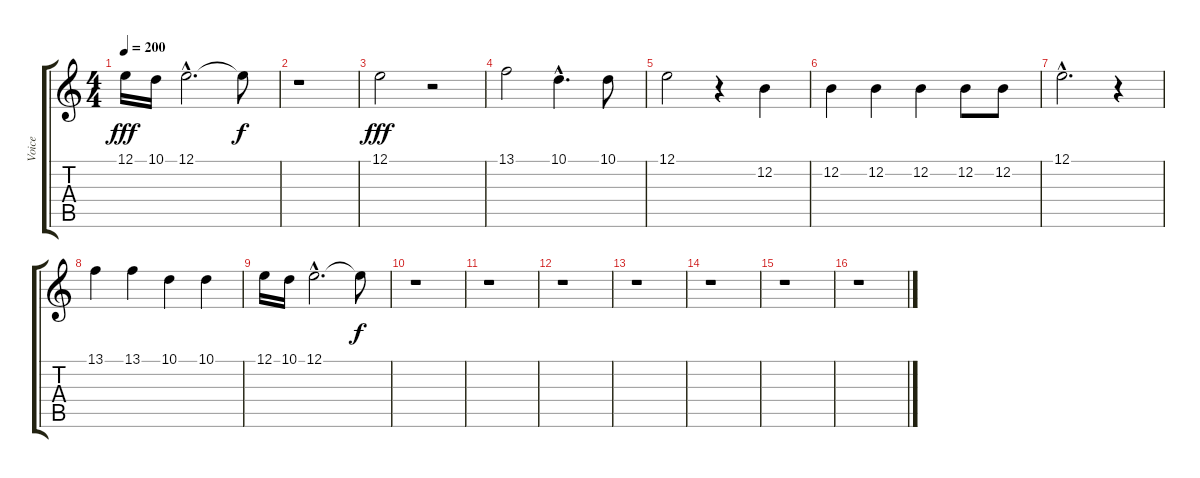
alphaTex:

\track ("Voice" "Voice") {instrument lead2sawtooth}
\staff {score tabs}
\tuning (E4 B3 G3 D3 A2 E2) {hide}
\ts (4 4)
\tempo 200
\clef g2
\ks c
12.1.16{dy fff} 10.1.16 12.1{hac}.2{d} 12.1{t}.8{dy f} |
r.1 |
12.1.2{dy fff} r.2 |
13.1.2 10.1{hac}.4{d} 10.1.8 |
12.1.2 r.4 12.2.4 |
12.2.4 12.2.4 12.2.4 12.2.8 12.2.8 |
12.1{hac}.2{d} r.4 |
13.1.4 13.1.4 10.1.4 10.1.4 |
12.1.16 10.1.16 12.1{hac}.2{d} 12.1{t}.8{dy f} |
r.1 |
r.1 |
r.1 |
r.1 |
r.1 |
r.1 |
r.1
